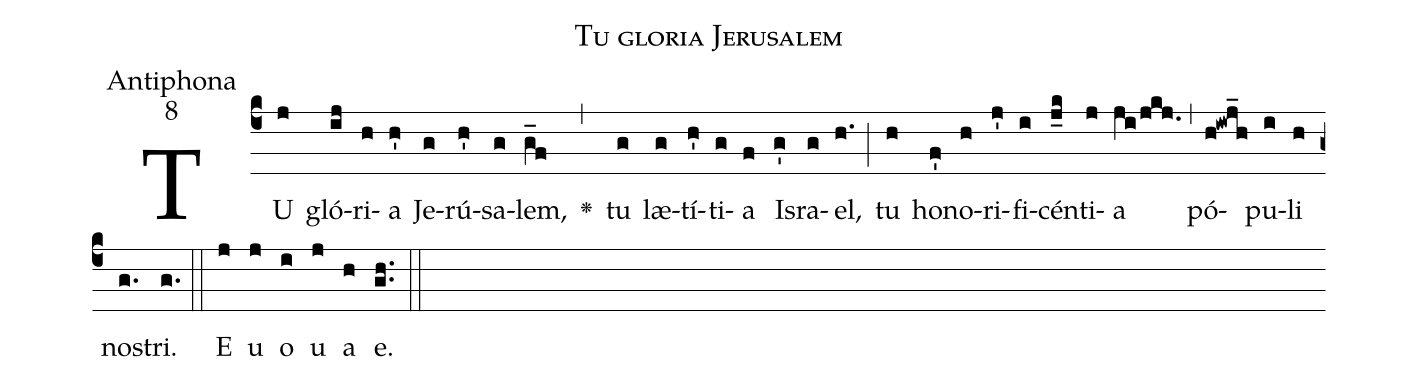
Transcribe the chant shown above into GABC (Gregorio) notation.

name:Tu gloria Jerusalem;
office-part:Antiphona;
mode:8;
%%
(c4)TU(j) gló(ij)ri(h)a(h') Je(g)rú(h')sa(g)lem,(g_f) <v>\greheightstar</v>(,) tu(g) læ(g)tí(h')ti(g)a(f) Is(g')ra(g)el,(h.) (;) tu(h) ho(f')no(h)ri(j')fi(i)cén(j_k)ti(j)a(ji/jkj.) (,) pó(h!iwj_h)pu(i)li(h) no(g.)stri.(g.) (::) E(j) u(j) o(i) u(j) a(h) e.(gh..) (::)
